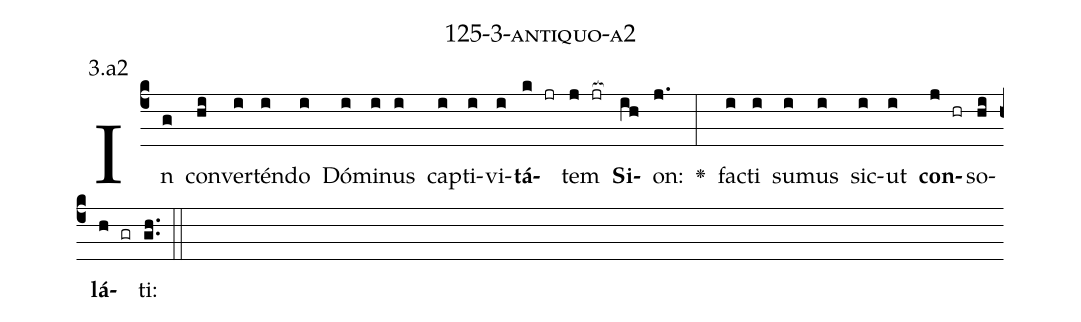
name: 125-3-antiquo-a2;
annotation: 3.a2;
%%
(c4)In(g) con(hi)ver(i)tén(i)do(i) Dó(i)mi(i)nus(i) cap(i)ti(i)vi(i)<b>tá</b>(k jr)tem(j jr[ocb:1{]) <b>Si</b>(ih[ocb:0}])on:(j.) <v>\greheightstar</v>(:) fac(i)ti(i) su(i)mus(i) sic(i)ut(i) <b>con</b>(j hr)so(hi)<b>lá</b>(h gr)ti:(gh..) (::)


%E(i) u(i) o(j) u(hi) a(h) e.(gh..) (::)
